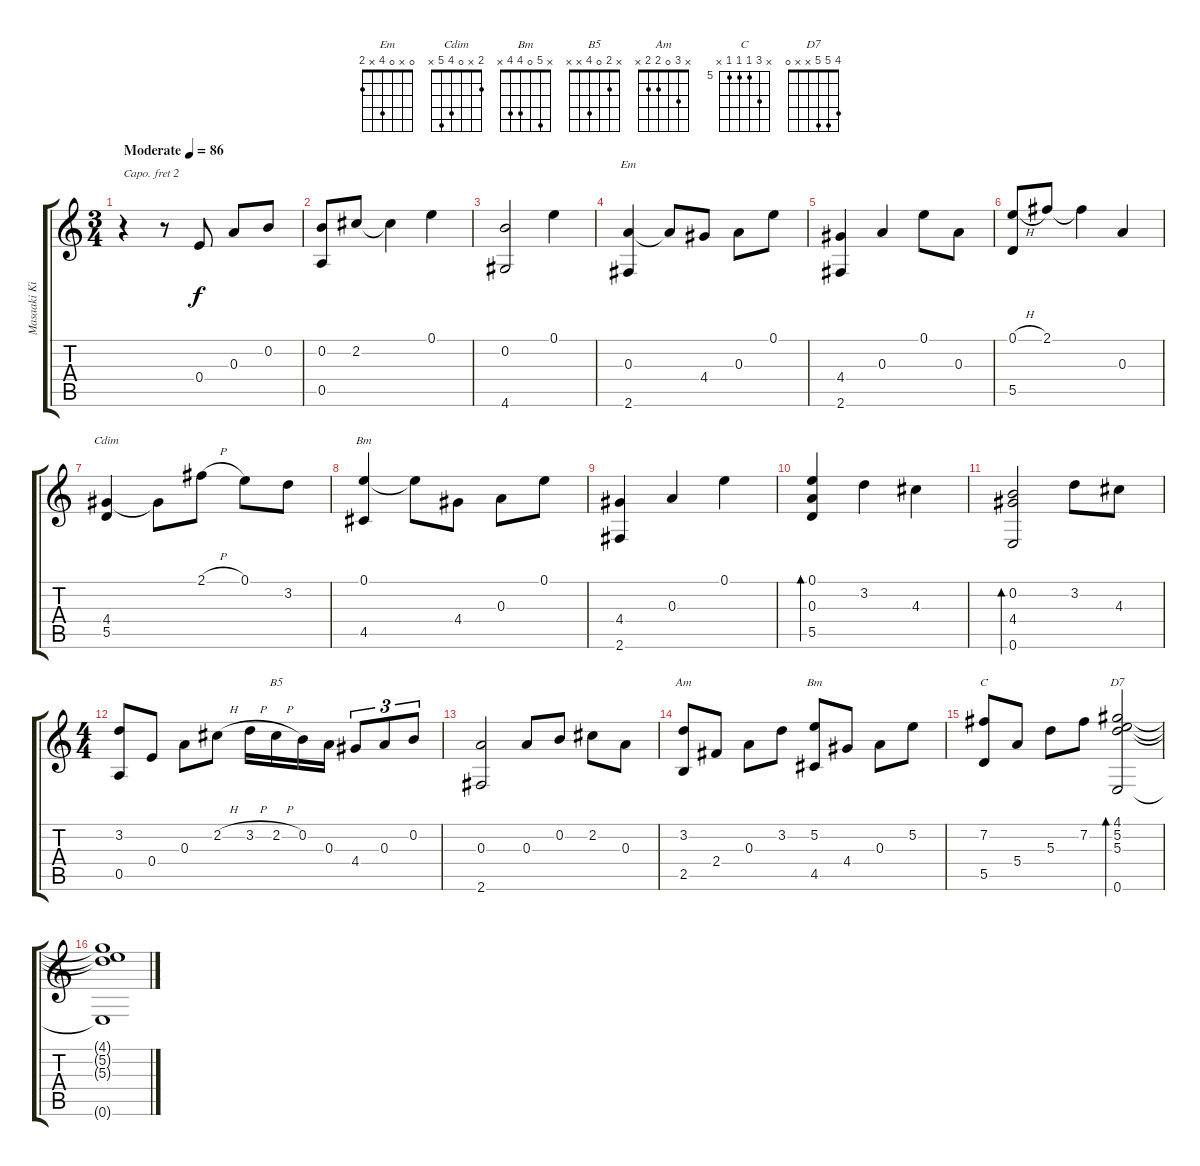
\track ("Masaaki Kishibe - Baby's Eyes" "Masaaki Ki") {instrument acousticguitarnylon}
\staff {score tabs}
\capo 2
\tuning (D4 A3 G3 D3 G2 D2) {hide}
\chord ("Em" 0 x 0 4 x 2)
\chord ("Cdim" 2 x 0 4 5 x)
\chord ("Bm" 0 x 0 4 4 x)
\chord ("B5" x 2 0 4 x x)
\chord ("Am" x 3 0 2 2 x)
\chord ("Bm" x 5 0 4 4 x)
\chord ("C" x 7 5 5 5 x) {firstfret 5}
\chord ("D7" 4 5 5 x x 0)
\ts (3 4)
\tempo (86 "Moderate")
\clef g2
\ks c
r.4{dy f instrument acousticguitarnylon} r.8 0.4.8 0.3.8 0.2.8 |
(0.2 0.5).8 2.2.8 2.2{t}.4 0.1.4 |
(0.2 4.6).2 0.1.4 |
(0.3 2.6).4{ch "Em"} 0.3{t}.8 4.4.8 0.3.8 0.1.8 |
(4.4 2.6).4 0.3.4 0.1.8 0.3.8 |
(0.1{h} 5.5).8 2.1.8 2.1{t}.4 0.3.4 |
(4.4 5.5).4{ch "Cdim"} 4.4{t}.8 2.1{h}.8 0.1.8 3.2.8 |
(0.1 4.5).4{ch "Bm"} 0.1{t}.8 4.4.8 0.3.8 0.1.8 |
(4.4 2.6).4 0.3.4 0.1.4 |
(0.1 0.3 5.5).4{bd 120} 3.2.4 4.3.4 |
(0.2 4.4 0.6).2{bd 120} 3.2.8 4.3.8 |
\ts (4 4)
(3.2 0.5).8 0.4.8 0.3.8 2.2{h}.8 3.2{h}.16 2.2{h}.16{ch "B5"} 0.2.16 0.3.16 4.4.8{tu (3 2)} 0.3.8{tu (3 2)} 0.2.8{tu (3 2)} |
(0.3 2.6).2 0.3.8 0.2.8 2.2.8 0.3.8 |
(3.2 2.5).8{ch "Am"} 2.4.8 0.3.8 3.2.8 (5.2 4.5).8{ch "Bm"} 4.4.8 0.3.8 5.2.8 |
(7.2 5.5).8{ch "C"} 5.4.8 5.3.8 7.2.8 (4.1 5.2 5.3 0.6).2{bd 480 ch "D7"} |
(4.1{t} 5.2{t} 5.3{t} 0.6{t}).1
